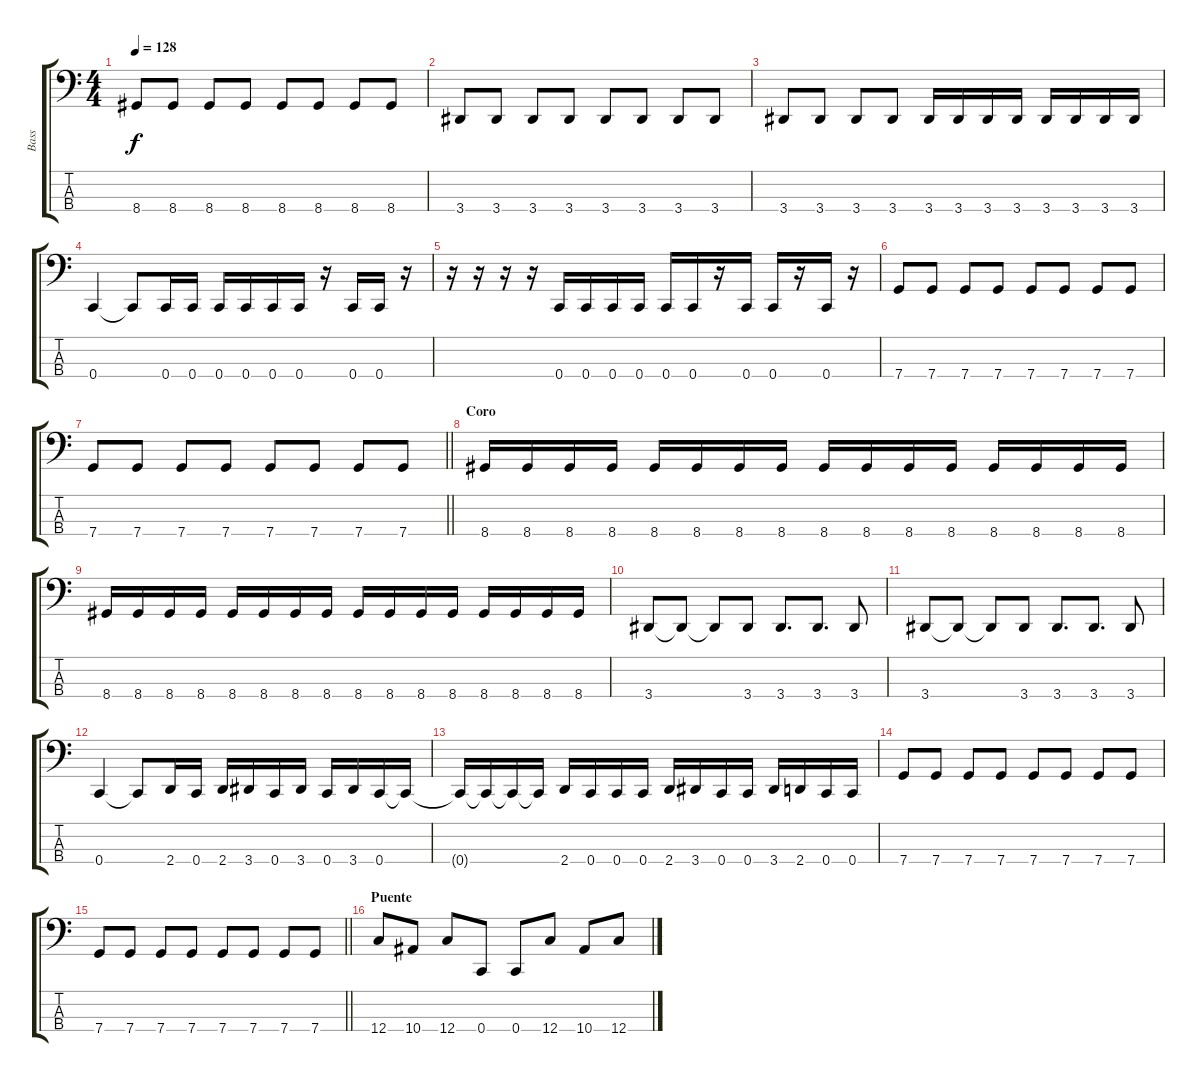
\track ("Bass" "Bass") {instrument slapbass2}
\staff {score tabs}
\tuning (F2 C2 G1 C1) {hide}
\ts (4 4)
\tempo 128
\clef f4
\ks c
8.4.8{dy f} 8.4.8 8.4.8 8.4.8 8.4.8 8.4.8 8.4.8 8.4.8 |
3.4.8 3.4.8 3.4.8 3.4.8 3.4.8 3.4.8 3.4.8 3.4.8 |
3.4.8 3.4.8 3.4.8 3.4.8 3.4.16 3.4.16 3.4.16 3.4.16 3.4.16 3.4.16 3.4.16 3.4.16 |
0.4.4 0.4{t}.8 0.4.16 0.4.16 0.4.16 0.4.16 0.4.16 0.4.16 r.16 0.4.16 0.4.16 r.16 |
r.16 r.16 r.16 r.16 0.4.16 0.4.16 0.4.16 0.4.16 0.4.16 0.4.16 r.16 0.4.16 0.4.16 r.16 0.4.16 r.16 |
7.4.8 7.4.8 7.4.8 7.4.8 7.4.8 7.4.8 7.4.8 7.4.8 |
\barLineRight lightlight
7.4.8 7.4.8 7.4.8 7.4.8 7.4.8 7.4.8 7.4.8 7.4.8 |
\section ("" "Coro")
8.4.16 8.4.16 8.4.16 8.4.16 8.4.16 8.4.16 8.4.16 8.4.16 8.4.16 8.4.16 8.4.16 8.4.16 8.4.16 8.4.16 8.4.16 8.4.16 |
8.4.16 8.4.16 8.4.16 8.4.16 8.4.16 8.4.16 8.4.16 8.4.16 8.4.16 8.4.16 8.4.16 8.4.16 8.4.16 8.4.16 8.4.16 8.4.16 |
3.4.8 3.4{t}.8 3.4{t}.8 3.4.8 3.4.8{d} 3.4.8{d} 3.4.8 |
3.4.8 3.4{t}.8 3.4{t}.8 3.4.8 3.4.8{d} 3.4.8{d} 3.4.8 |
0.4.4 0.4{t}.8 2.4.16 0.4.16 2.4.16 3.4.16 0.4.16 3.4.16 0.4.16 3.4.16 0.4.16 0.4{t}.16 |
0.4{t}.16 0.4{t}.16 0.4{t}.16 0.4{t}.16 2.4.16 0.4.16 0.4.16 0.4.16 2.4.16 3.4.16 0.4.16 0.4.16 3.4.16 2.4.16 0.4.16 0.4.16 |
7.4.8 7.4.8 7.4.8 7.4.8 7.4.8 7.4.8 7.4.8 7.4.8 |
\barLineRight lightlight
7.4.8 7.4.8 7.4.8 7.4.8 7.4.8 7.4.8 7.4.8 7.4.8 |
\section ("" "Puente")
12.4.8 10.4.8 12.4.8 0.4.8 0.4.8 12.4.8 10.4.8 12.4.8
